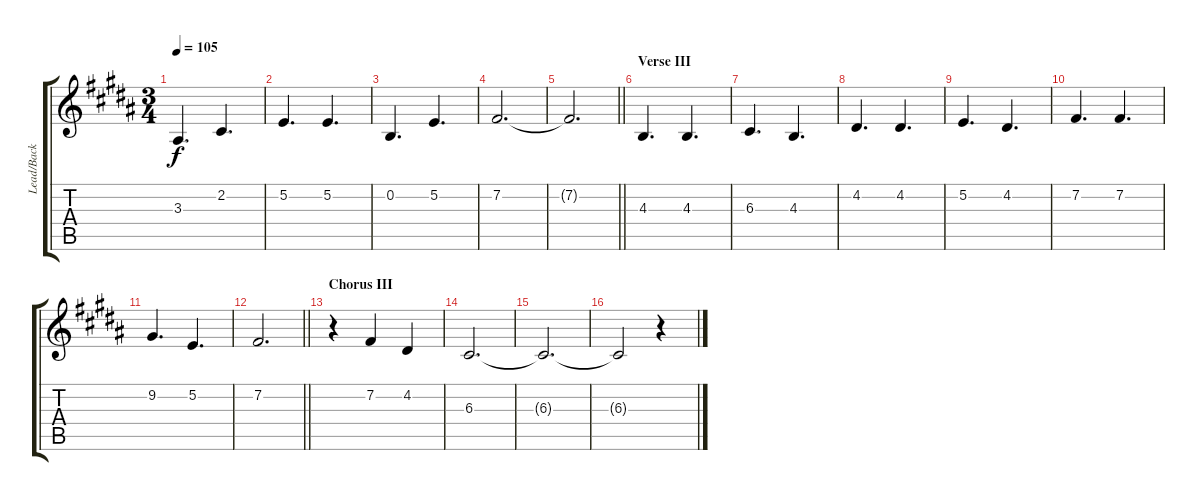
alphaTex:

\track ("Lead/Back Vocals" "Lead/Back ") {instrument clarinet}
\staff {score tabs}
\tuning (E4 B3 G3 D3 A2 E2) {hide}
\ts (3 4)
\tempo 105
\clef g2
\ks b
3.3.4{d dy f} 2.2.4{d} |
5.2.4{d} 5.2.4{d} |
0.2.4{d} 5.2.4{d} |
7.2.2{d} |
\barLineRight lightlight
7.2{t}.2{d} |
\section ("" "Verse III")
4.3.4{d volume 14} 4.3.4{d} |
6.3.4{d} 4.3.4{d} |
4.2.4{d} 4.2.4{d} |
5.2.4{d} 4.2.4{d} |
7.2.4{d} 7.2.4{d} |
9.2.4{d} 5.2.4{d} |
\barLineRight lightlight
7.2.2{d} |
\section ("" "Chorus III")
r.4 7.2.4 4.2.4 |
6.3.2{d} |
6.3{t}.2{d} |
6.3{t}.2 r.4
